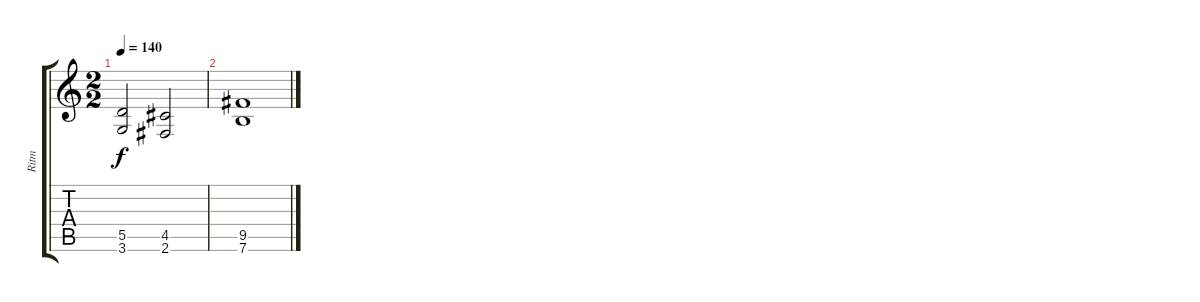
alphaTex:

\track ("Ritm" "Ritm") {instrument distortionguitar}
\staff {score tabs}
\tuning (E4 B3 G3 D3 A2 E2) {hide}
\ts (2 2)
\tempo 140
\clef g2
\ks c
(5.5 3.6).2{dy f} (4.5 2.6).2 |
(9.5 7.6).1
